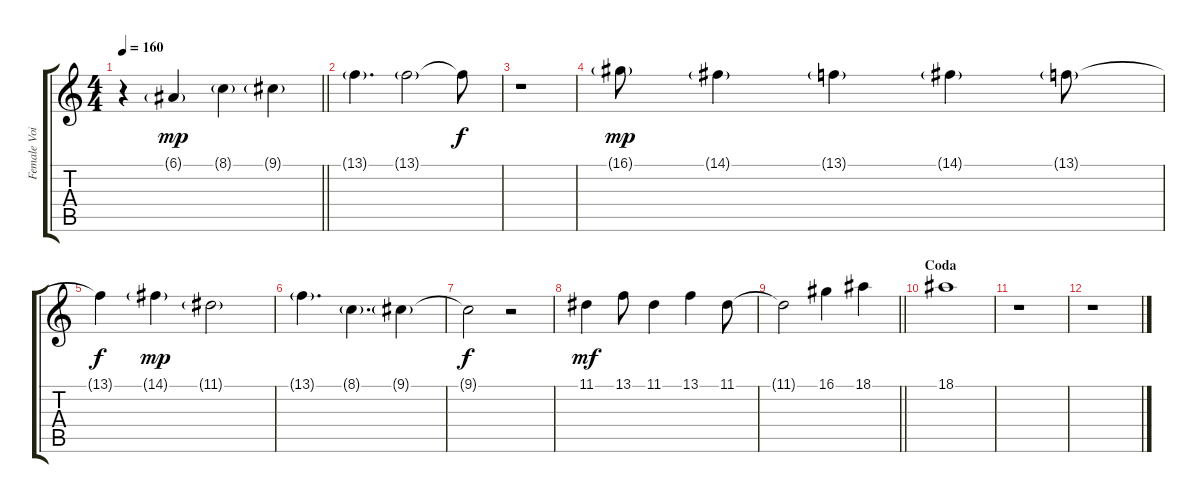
\track ("Female Voice" "Female Voi") {instrument lead6voice}
\staff {score tabs}
\tuning (E4 B3 G3 D3 A2 E2) {hide}
\ts (4 4)
\tempo 160
\clef g2
\barLineRight lightlight
\ks c
r.4{dy f} 6.1{g}.4{dy mp} 8.1{g}.4 9.1{g}.4 |
13.1{g}.4{d} 13.1{g}.2 13.1{t}.8{dy f} |
r.1 |
16.1{g}.8{dy mp} 14.1{g}.4 13.1{g}.4 14.1{g}.4 13.1{g}.8 |
13.1{t}.4{dy f} 14.1{g}.4{dy mp} 11.1{g}.2 |
13.1{g}.4{d} 8.1{g}.4{d} 9.1{g}.4 |
9.1{t}.2{dy f} r.2 |
11.1.4{dy mf} 13.1.8 11.1.4 13.1.4 11.1.8 |
\barLineRight lightlight
11.1{t}.2 16.1.4 18.1.4 |
\section ("" "Coda")
18.1.1 |
r.1 |
r.1
